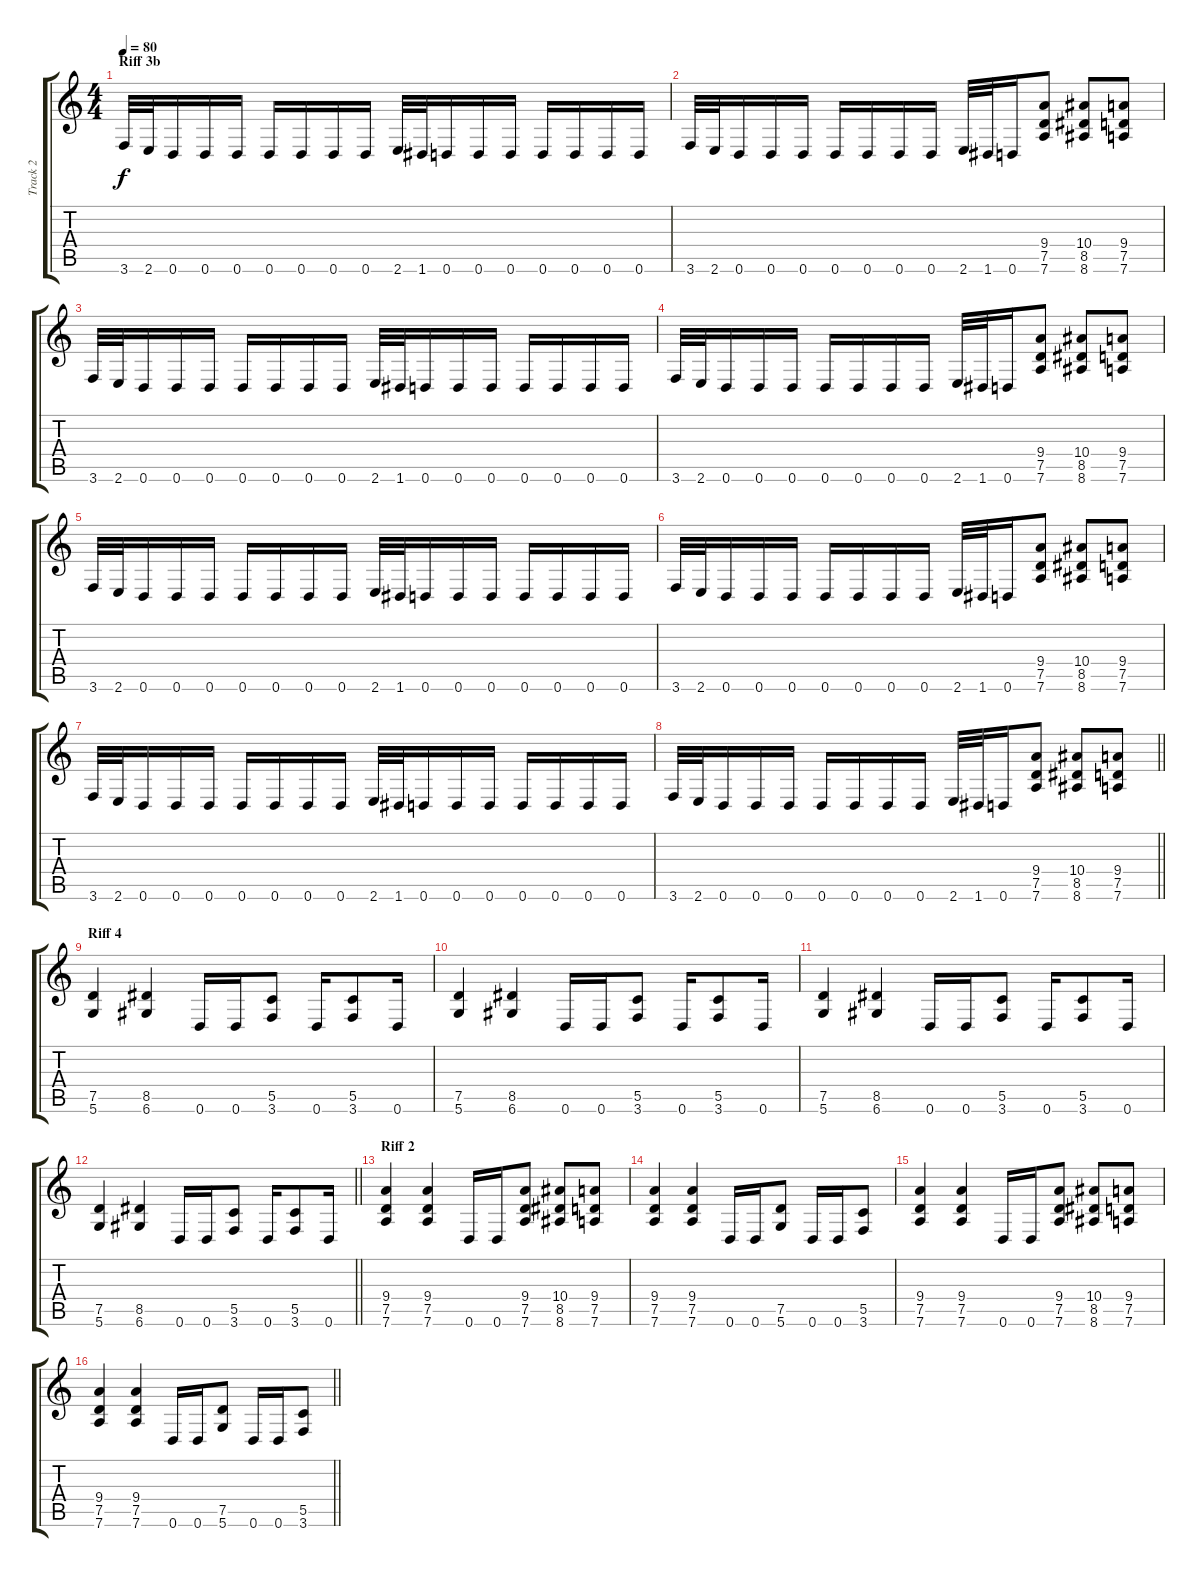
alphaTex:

\track ("Track 2" "Track 2") {instrument overdrivenguitar}
\staff {score tabs}
\tuning (D4 A3 F3 C3 G2 D2) {hide}
\ts (4 4)
\section ("" "Riff 3b")
\tempo 80
\clef g2
\ks c
3.6.32{dy f} 2.6.32 0.6.16 0.6.16 0.6.16 0.6.16 0.6.16 0.6.16 0.6.16 2.6.32 1.6.32 0.6.16 0.6.16 0.6.16 0.6.16 0.6.16 0.6.16 0.6.16 |
3.6.32 2.6.32 0.6.16 0.6.16 0.6.16 0.6.16 0.6.16 0.6.16 0.6.16 2.6.32 1.6.32 0.6.16 (9.4 7.5 7.6).8 (10.4 8.5 8.6).8 (9.4 7.5 7.6).8 |
3.6.32 2.6.32 0.6.16 0.6.16 0.6.16 0.6.16 0.6.16 0.6.16 0.6.16 2.6.32 1.6.32 0.6.16 0.6.16 0.6.16 0.6.16 0.6.16 0.6.16 0.6.16 |
3.6.32 2.6.32 0.6.16 0.6.16 0.6.16 0.6.16 0.6.16 0.6.16 0.6.16 2.6.32 1.6.32 0.6.16 (9.4 7.5 7.6).8 (10.4 8.5 8.6).8 (9.4 7.5 7.6).8 |
3.6.32 2.6.32 0.6.16 0.6.16 0.6.16 0.6.16 0.6.16 0.6.16 0.6.16 2.6.32 1.6.32 0.6.16 0.6.16 0.6.16 0.6.16 0.6.16 0.6.16 0.6.16 |
3.6.32 2.6.32 0.6.16 0.6.16 0.6.16 0.6.16 0.6.16 0.6.16 0.6.16 2.6.32 1.6.32 0.6.16 (9.4 7.5 7.6).8 (10.4 8.5 8.6).8 (9.4 7.5 7.6).8 |
3.6.32 2.6.32 0.6.16 0.6.16 0.6.16 0.6.16 0.6.16 0.6.16 0.6.16 2.6.32 1.6.32 0.6.16 0.6.16 0.6.16 0.6.16 0.6.16 0.6.16 0.6.16 |
\barLineRight lightlight
3.6.32 2.6.32 0.6.16 0.6.16 0.6.16 0.6.16 0.6.16 0.6.16 0.6.16 2.6.32 1.6.32 0.6.16 (9.4 7.5 7.6).8 (10.4 8.5 8.6).8 (9.4 7.5 7.6).8 |
\section ("" "Riff 4")
(7.5 5.6).4 (8.5 6.6).4 0.6.16 0.6.16 (5.5 3.6).8 0.6.16 (5.5 3.6).8 0.6.16 |
(7.5 5.6).4 (8.5 6.6).4 0.6.16 0.6.16 (5.5 3.6).8 0.6.16 (5.5 3.6).8 0.6.16 |
(7.5 5.6).4 (8.5 6.6).4 0.6.16 0.6.16 (5.5 3.6).8 0.6.16 (5.5 3.6).8 0.6.16 |
\barLineRight lightlight
(7.5 5.6).4 (8.5 6.6).4 0.6.16 0.6.16 (5.5 3.6).8 0.6.16 (5.5 3.6).8 0.6.16 |
\section ("" "Riff 2")
(9.4 7.5 7.6).4 (9.4 7.5 7.6).4 0.6.16 0.6.16 (9.4 7.5 7.6).8 (10.4 8.5 8.6).8 (9.4 7.5 7.6).8 |
(9.4 7.5 7.6).4 (9.4 7.5 7.6).4 0.6.16 0.6.16 (7.5 5.6).8 0.6.16 0.6.16 (5.5 3.6).8 |
(9.4 7.5 7.6).4 (9.4 7.5 7.6).4 0.6.16 0.6.16 (9.4 7.5 7.6).8 (10.4 8.5 8.6).8 (9.4 7.5 7.6).8 |
\barLineRight lightlight
(9.4 7.5 7.6).4 (9.4 7.5 7.6).4 0.6.16 0.6.16 (7.5 5.6).8 0.6.16 0.6.16 (5.5 3.6).8
